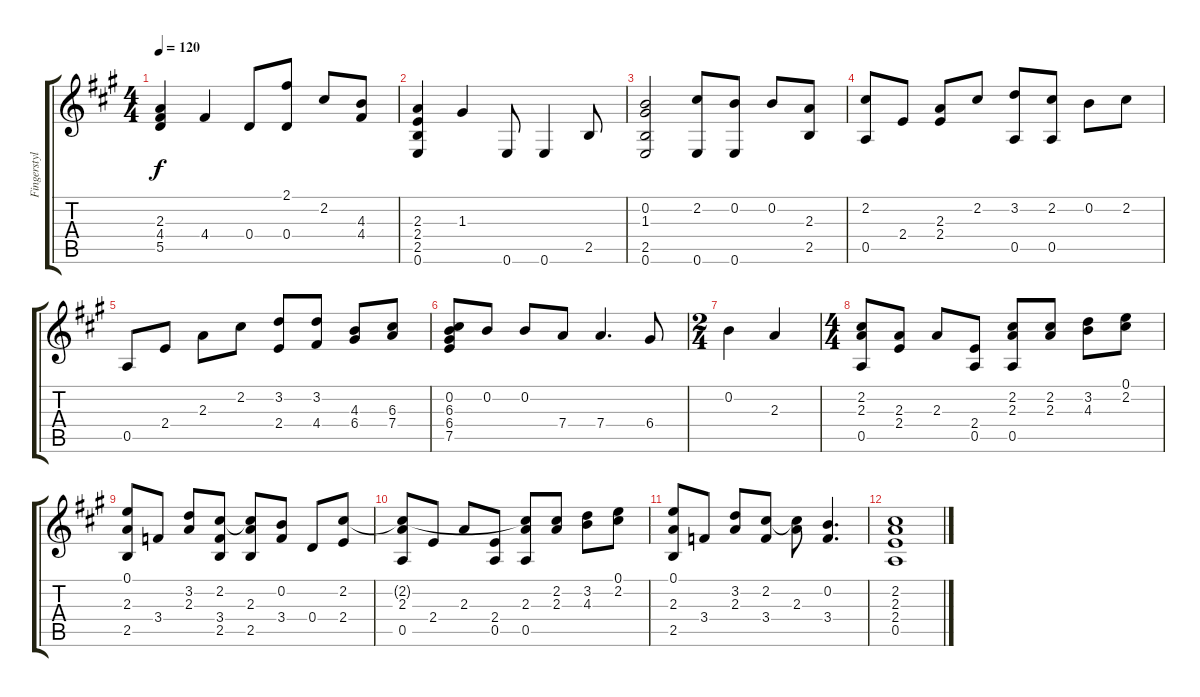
\track ("Fingerstyle guitar" "Fingerstyl") {instrument acousticguitarnylon}
\staff {score tabs}
\tuning (E4 B3 G3 D3 A2 E2) {hide}
\ts (4 4)
\tempo 120
\clef g2
\ks a
(2.3 4.4 5.5).4{dy f} 4.4.4 0.4.8 (2.1 0.4).8 2.2.8 (4.3 4.4).8 |
(2.3 2.4 2.5 0.6).4 1.3.4 0.6.8 0.6.4 2.5.8 |
(0.2 1.3 2.5 0.6).2 (2.2 0.6).8 (0.2 0.6).8 0.2.8 (2.3 2.5).8 |
(2.2 0.5).8 2.4.8 (2.3 2.4).8 2.2.8 (3.2 0.5).8 (2.2 0.5).8 0.2.8 2.2.8 |
0.5.8 2.4.8 2.3.8 2.2.8 (3.2 2.4).8 (3.2 4.4).8 (4.3 6.4).8 (6.3 7.4).8 |
(0.2 6.3 6.4 7.5).8 0.2.8 0.2.8 7.4.8 7.4.4{d} 6.4.8 |
\ts (2 4)
0.2.4 2.3.4 |
\ts (4 4)
(2.2 2.3 0.5).8 (2.3 2.4).8 2.3.8 (2.4 0.5).8 (2.2 2.3 0.5).8 (2.2 2.3).8 (3.2 4.3).8 (0.1 2.2).8 |
(0.1 2.3 2.5).8 3.4.8 (3.2 2.3).8 (2.2 3.4 2.5).8 (2.2{t} 2.3 2.5).8 (0.2 3.4).8 0.4.8 (2.2 2.4).8 |
(2.2{t} 2.3 0.5).8 2.4.8 2.3.8 (2.4 0.5).8 (2.2{t} 2.3 0.5).8 (2.2 2.3).8 (3.2 4.3).8 (0.1 2.2).8 |
(0.1 2.3 2.5).8 3.4.8 (3.2 2.3).8 (2.2 3.4).8 (2.2{t} 2.3).8 (0.2 3.4).4{d} |
(2.2 2.3 2.4 0.5).1
